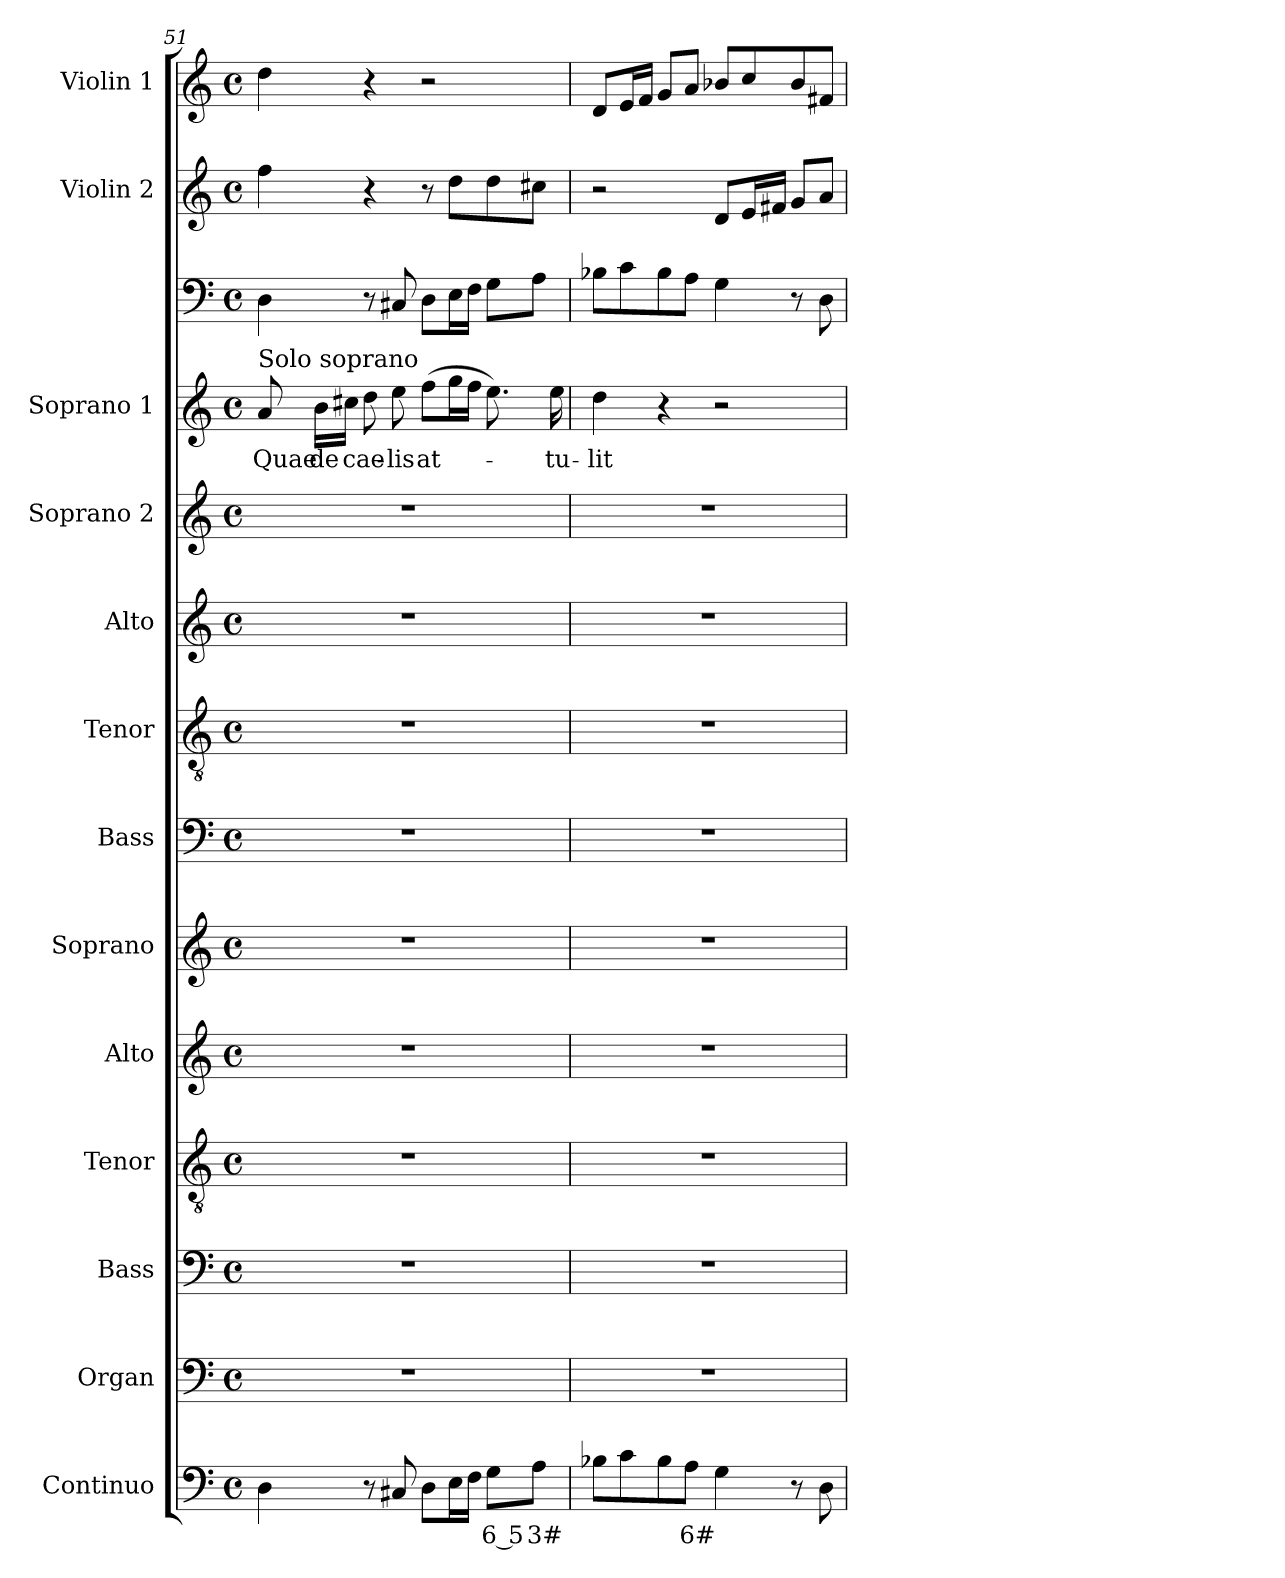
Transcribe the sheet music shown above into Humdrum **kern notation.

**kern	**text	**kern	**kern	**kern	**kern	**kern	**kern	**kern	**kern	**kern	**kern	**text	**kern	**kern	**kern
*part14	*part14	*part13	*part12	*part11	*part10	*part9	*part8	*part7	*part6	*part5	*part4	*part4	*part3	*part2	*part1
*staff14	*staff14	*staff13	*staff12	*staff11	*staff10	*staff9	*staff8	*staff7	*staff6	*staff5	*staff4	*staff4	*staff3	*staff2	*staff1
*I"Continuo	*	*I"Organ	*I"Bass	*I"Tenor	*I"Alto	*I"Soprano	*I"Bass	*I"Tenor	*I"Alto	*I"Soprano 2	*I"Soprano 1	*	*I""Acc. to violins"	*I"Violin 2	*I"Violin 1
*I'Cont.	*	*I'Org.	*I'B.	*I'T.	*I'A.	*I'S.	*I'B.	*I'T.	*I'A.	*I'S2.	*I'S1.	*	*I'Ac to violins.	*I'Vln. 2	*I'Vln. 1
*clefF4	*	*clefF4	*clefF4	*clefGv2	*clefG2	*clefG2	*clefF4	*clefGv2	*clefG2	*clefG2	*clefG2	*	*clefF4	*clefG2	*clefG2
*	*	*	*	*ITrd7c12	*	*	*	*ITrd7c12	*	*	*	*	*	*	*
*k[]	*	*k[]	*k[]	*k[]	*k[]	*k[]	*k[]	*k[]	*k[]	*k[]	*k[]	*	*k[]	*k[]	*k[]
*C:	*	*C:	*C:	*C:	*C:	*C:	*C:	*C:	*C:	*C:	*C:	*	*C:	*C:	*C:
*M4/4	*	*M4/4	*M4/4	*M4/4	*M4/4	*M4/4	*M4/4	*M4/4	*M4/4	*M4/4	*M4/4	*	*M4/4	*M4/4	*M4/4
*met(c)	*	*met(c)	*met(c)	*met(c)	*met(c)	*met(c)	*met(c)	*met(c)	*met(c)	*met(c)	*met(c)	*	*met(c)	*met(c)	*met(c)
=51	=51	=51	=51	=51	=51	=51	=51	=51	=51	=51	=51	=51	=51	=51	=51
!	!	!	!	!	!	!	!	!	!	!	!LO:TX:a:t=Solo soprano	!	!	!	!
!	!	!	!	!	!	!	!	!	!	!	!	!LO:LY:b:color=#000000	!	!	!
4Di\	.	1r	1r	1r	1r	1r	1r	1r	1r	1r	8ai/	Quae	4Di\	4ffi\	4ddi\
!	!	!	!	!	!	!	!	!	!	!	!	!LO:LY:b:color=#000000	!	!	!
.	.	.	.	.	.	.	.	.	.	.	16bi\LL	de	.	.	.
.	.	.	.	.	.	.	.	.	.	.	16cc#Xi\JJ	.	.	.	.
!	!	!	!	!	!	!	!	!	!	!	!	!LO:LY:b:color=#000000	!	!	!
8r	.	.	.	.	.	.	.	.	.	.	8ddi\	cae-	8r	4r	4r
!	!	!	!	!	!	!	!	!	!	!	!	!LO:LY:b:color=#000000	!	!	!
8C#Xi/	.	.	.	.	.	.	.	.	.	.	8eei\	-lis	8C#Xi/	.	.
!	!	!	!	!	!	!	!	!	!	!	!	!LO:LY:b:color=#000000	!	!	!
8Di\L	.	.	.	.	.	.	.	.	.	.	(8ffi\L	at-	8Di\L	8r	2r
16Ei\L	.	.	.	.	.	.	.	.	.	.	16ggi\L	.	16Ei\L	8ddi\L	.
16Fi\JJ	.	.	.	.	.	.	.	.	.	.	16ffi\JJ	.	16Fi\JJ	.	.
!	!LO:LY:b:color=#000000	!	!	!	!	!	!	!	!	!	!	!	!	!	!
8Gi\L	6 5	.	.	.	.	.	.	.	.	.	8.eei\)	.	8Gi\L	8ddi\	.
!	!LO:LY:b:color=#000000	!	!	!	!	!	!	!	!	!	!	!	!	!	!
8Ai\J	3#	.	.	.	.	.	.	.	.	.	.	.	8Ai\J	8cc#Xi\J	.
!	!	!	!	!	!	!	!	!	!	!	!	!LO:LY:b:color=#000000	!	!	!
.	.	.	.	.	.	.	.	.	.	.	16eei\	-tu-	.	.	.
=52	=52	=52	=52	=52	=52	=52	=52	=52	=52	=52	=52	=52	=52	=52	=52
!	!	!	!	!	!	!	!	!	!	!	!	!LO:LY:b:color=#000000	!	!	!
8B-Xi\L	.	1r	1r	1r	1r	1r	1r	1r	1r	1r	4ddi\	-lit	8B-Xi\L	2r	8di/L
8ci\	.	.	.	.	.	.	.	.	.	.	.	.	8ci\	.	16ei/L
.	.	.	.	.	.	.	.	.	.	.	.	.	.	.	16fi/JJ
8B-i\	.	.	.	.	.	.	.	.	.	.	4r	.	8B-i\	.	8gi/L
!	!LO:LY:b:color=#000000	!	!	!	!	!	!	!	!	!	!	!	!	!	!
8Ai\J	6#	.	.	.	.	.	.	.	.	.	.	.	8Ai\J	.	8ai/J
4Gi\	.	.	.	.	.	.	.	.	.	.	2r	.	4Gi\	8di/L	8b-Xi/L
.	.	.	.	.	.	.	.	.	.	.	.	.	.	16ei/L	8cci/
.	.	.	.	.	.	.	.	.	.	.	.	.	.	16f#Xi/JJ	.
8r	.	.	.	.	.	.	.	.	.	.	.	.	8r	8gi/L	8b-i/
8Di\	.	.	.	.	.	.	.	.	.	.	.	.	8Di\	8ai/J	8f#Xi/J
=	=	=	=	=	=	=	=	=	=	=	=	=	=	=	=
*-	*-	*-	*-	*-	*-	*-	*-	*-	*-	*-	*-	*-	*-	*-	*-
